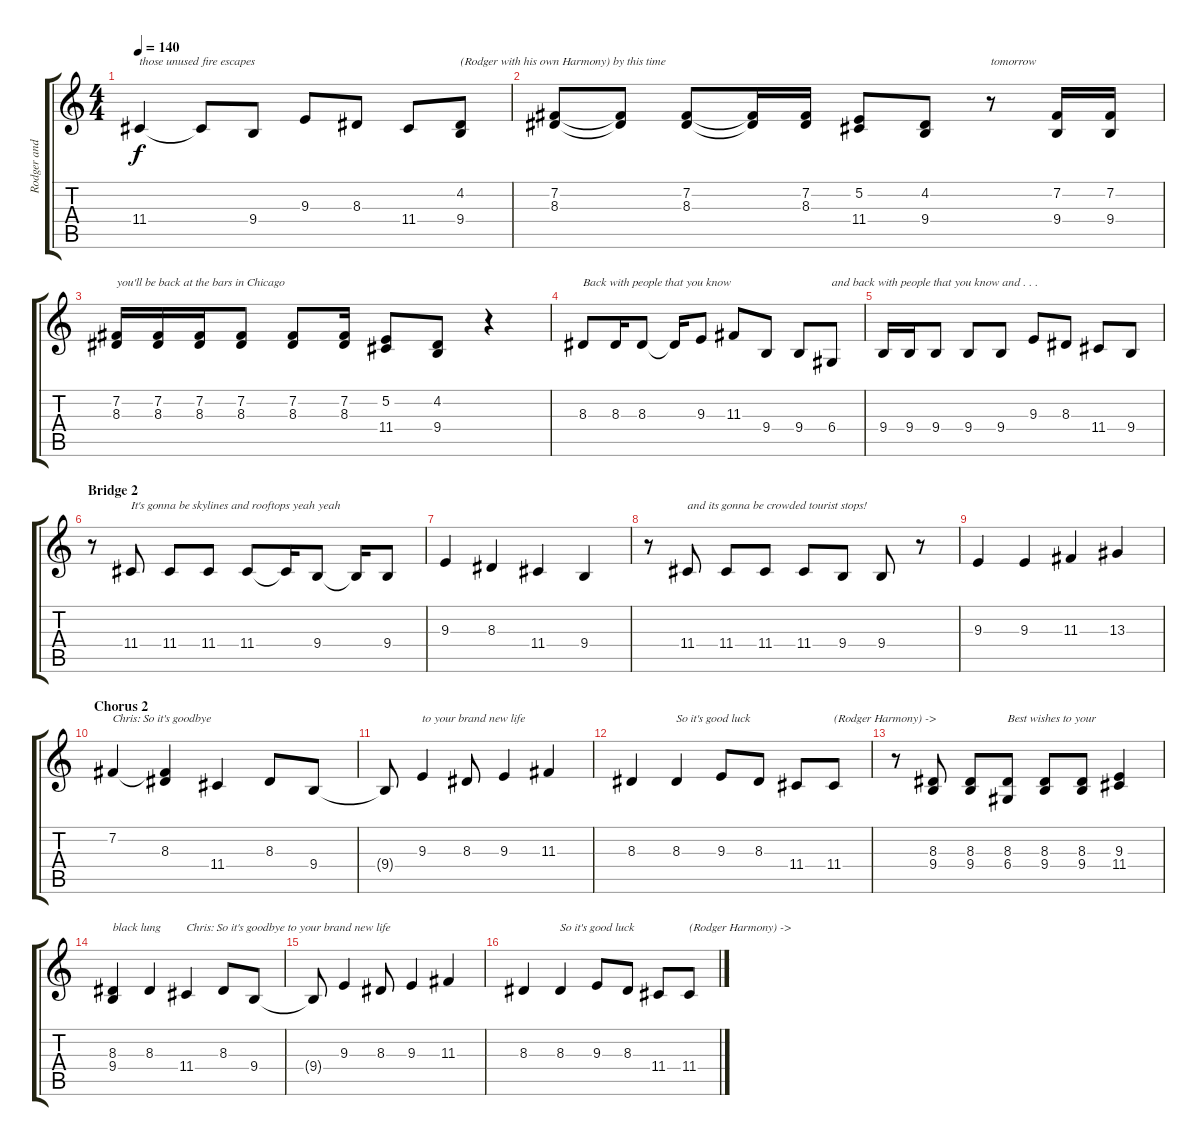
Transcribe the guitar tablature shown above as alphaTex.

\track ("Rodger and Chris (Vocals and Backing)" "Rodger and") {instrument clarinet}
\staff {score tabs}
\tuning (E4 B3 G3 D3 A2 E2) {hide}
\ts (4 4)
\tempo 140
\clef g2
\ks c
11.4.4{txt "those unused fire escapes" dy f} 11.4{t}.8 9.4.8 9.3.8 8.3.8 11.4.8 (4.2 9.4).8{txt "(Rodger with his own Harmony) by this time"} |
(7.2 8.3).8 (7.2{t} 8.3{t}).8 (7.2 8.3).8 (7.2{t} 8.3{t}).16 (7.2 8.3).16 (5.2 11.4).8 (4.2 9.4).8 r.8{txt "tomorrow"} (7.2 9.4).16 (7.2 9.4).16 |
(7.2 8.3).16{txt "you'll be back at the bars in Chicago"} (7.2 8.3).16 (7.2 8.3).16 (7.2 8.3).8 (7.2 8.3).8 (7.2 8.3).16 (5.2 11.4).8 (4.2 9.4).8 r.4 |
8.3.8{txt "Back with people that you know"} 8.3.16 8.3.8 8.3{t}.16 9.3.8 11.3.8 9.4.8 9.4.8 6.4.8{txt "and back with people that you know and . . ."} |
9.4.16 9.4.16 9.4.8 9.4.8 9.4.8 9.3.8 8.3.8 11.4.8 9.4.8 |
\section ("" "Bridge 2")
r.8 11.4.8{txt "It's gonna be skylines and rooftops yeah yeah"} 11.4.8 11.4.8 11.4.8 11.4{t}.16 9.4.8 9.4{t}.16 9.4.8 |
9.3.4 8.3.4 11.4.4 9.4.4 |
r.8 11.4.8{txt "and its gonna be crowded tourist stops!"} 11.4.8 11.4.8 11.4.8 9.4.8 9.4.8 r.8 |
9.3.4 9.3.4 11.3.4 13.3.4 |
\section ("" "Chorus 2")
7.2.4{txt "Chris: So it's goodbye"} (7.2{t} 8.3).4 11.4.4 8.3.8 9.4.8 |
9.4{t}.8 9.3.4{txt "to your brand new life"} 8.3.8 9.3.4 11.3.4 |
8.3.4 8.3.4{txt "So it's good luck"} 9.3.8 8.3.8 11.4.8 11.4.8{txt "(Rodger Harmony) ->"} |
r.8 (8.3 9.4).8 (8.3 9.4).8 (8.3 6.4).8{txt "Best wishes to your"} (8.3 9.4).8 (8.3 9.4).8 (9.3 11.4).4 |
(8.3 9.4).4{txt "black lung"} 8.3.4 11.4.4{txt "Chris: So it's goodbye to your brand new life"} 8.3.8 9.4.8 |
9.4{t}.8 9.3.4 8.3.8 9.3.4 11.3.4 |
8.3.4 8.3.4{txt "So it's good luck"} 9.3.8 8.3.8 11.4.8 11.4.8{txt "(Rodger Harmony) ->"}
